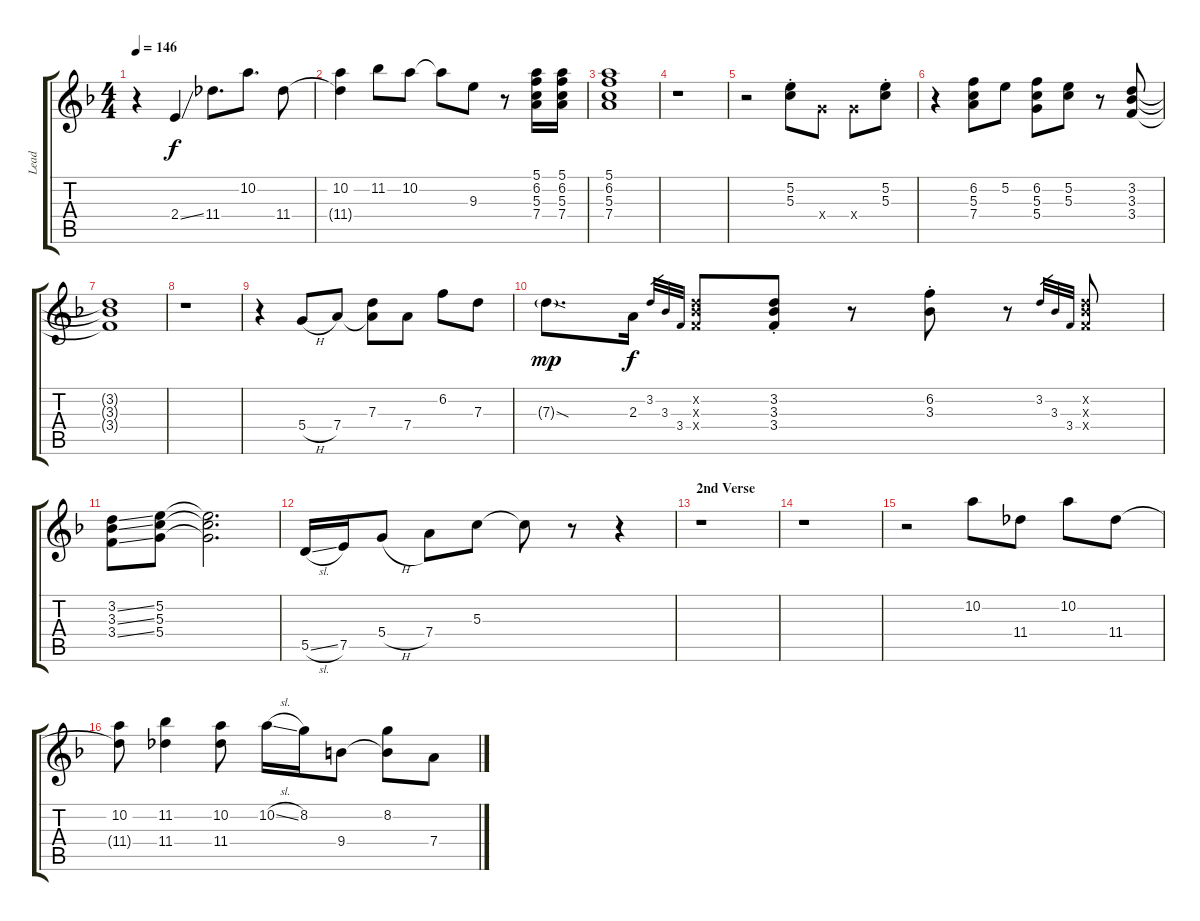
\track ("Lead" "Lead") {mute instrument electricguitarclean}
\staff {score tabs}
\tuning (E4 B3 G3 D3 A2 E2) {hide}
\ts (4 4)
\tempo 146
\clef g2
\ks f
r.4{dy f} 2.4{ss}.4 11.4.8{d} 10.2.8{d} 11.4.8 |
(10.2 11.4{t}).4 11.2.8 10.2.8 10.2{t}.8 9.3.8 r.8 (5.1 6.2 5.3 7.4).16 (5.1 6.2 5.3 7.4).16 |
(5.1 6.2 5.3 7.4).1 |
r.1 |
r.2 (5.2{st} 5.3{st}).8 5.4{x}.8 5.4{x}.8 (5.2{st} 5.3{st}).8 |
r.4 (6.2 5.3 7.4).8 5.2.8 (6.2 5.3 5.4).8 (5.2 5.3).8 r.8 (3.2 3.3 3.4).8 |
(3.2{t} 3.3{t} 3.4{t}).1 |
r.1 |
r.4 5.4{h}.8 7.4.8 (7.3 7.4{t}).8 7.4.8 6.2.8 7.3.8 |
7.3{sod g}.8{d dy mp} 2.3.16{dy f} 3.2.32{gr} 3.3.32{gr} 3.4.32{gr} (3.2{x} 3.3{x} 3.4{x}).8 (3.2{st} 3.3{st} 3.4{st}).8 r.8 (6.2{st} 3.3{st}).8 r.8 3.2.32{gr} 3.3.32{gr} 3.4.32{gr} (3.2{x} 3.3{x} 3.4{x}).8 |
(3.2{ss} 3.3{ss} 3.4{ss}).8 (5.2 5.3 5.4).8 (5.2{t} 5.3{t} 5.4{t}).2{d} |
5.5{sl}.16 7.5.16 5.4{h}.8 7.4.8 5.3.8 5.3{t}.8 r.8 r.4 |
\section ("" "2nd Verse")
r.1 |
r.1 |
r.2 10.2.8 11.4.8 10.2.8 11.4.8 |
(10.2 11.4{t}).8 (11.2 11.4).4 (10.2 11.4).8 10.2{sl}.16 8.2.16 9.4.8 (8.2 9.4{t}).8 7.4.8
